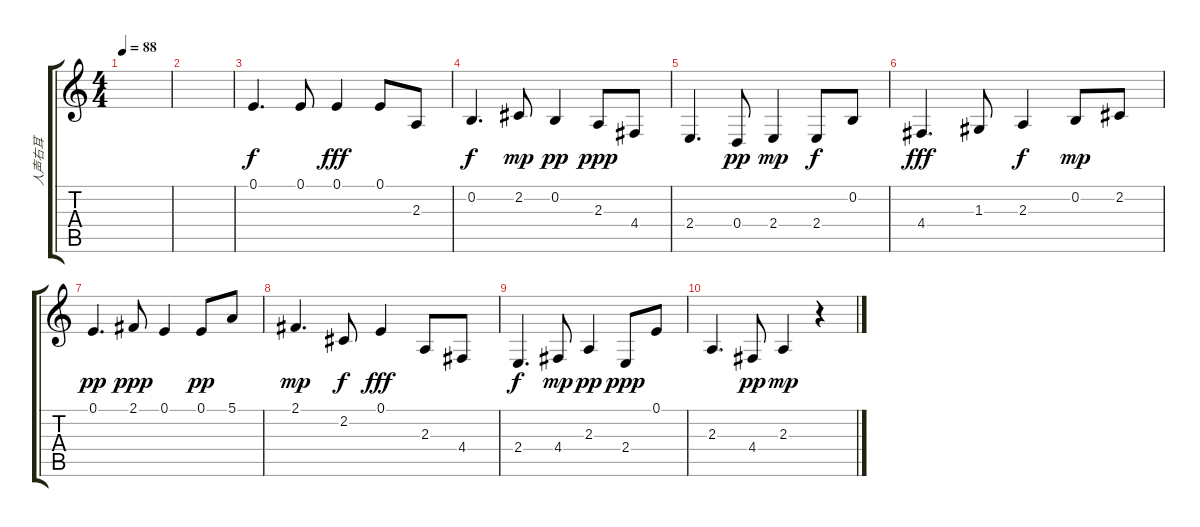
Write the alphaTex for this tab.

\track ("人声右耳" "人声右耳") {instrument fx7echoes}
\staff {score tabs}
\tuning (E4 B3 G3 D3 A2 E2) {hide}
\ts (4 4)
\tempo 88
\clef g2
\ks c
|
|
0.1.4{d} 0.1.8{dy f} 0.1.4{dy fff} 0.1.8 2.3.8 |
0.2.4{d dy f} 2.2.8{dy mp} 0.2.4{dy pp} 2.3.8{dy ppp} 4.4.8 |
2.4.4{d} 0.4.8{dy pp} 2.4.4{dy mp} 2.4.8{dy f} 0.2.8 |
4.4.4{d dy fff} 1.3.8 2.3.4{dy f} 0.2.8{dy mp} 2.2.8 |
0.1.4{d dy pp} 2.1.8{dy ppp} 0.1.4 0.1.8{dy pp} 5.1.8 |
2.1.4{d dy mp} 2.2.8{dy f} 0.1.4{dy fff} 2.3.8 4.4.8 |
2.4.4{d dy f} 4.4.8{dy mp} 2.3.4{dy pp} 2.4.8{dy ppp} 0.1.8 |
2.3.4{d} 4.4.8{dy pp} 2.3.4{dy mp} r.4
